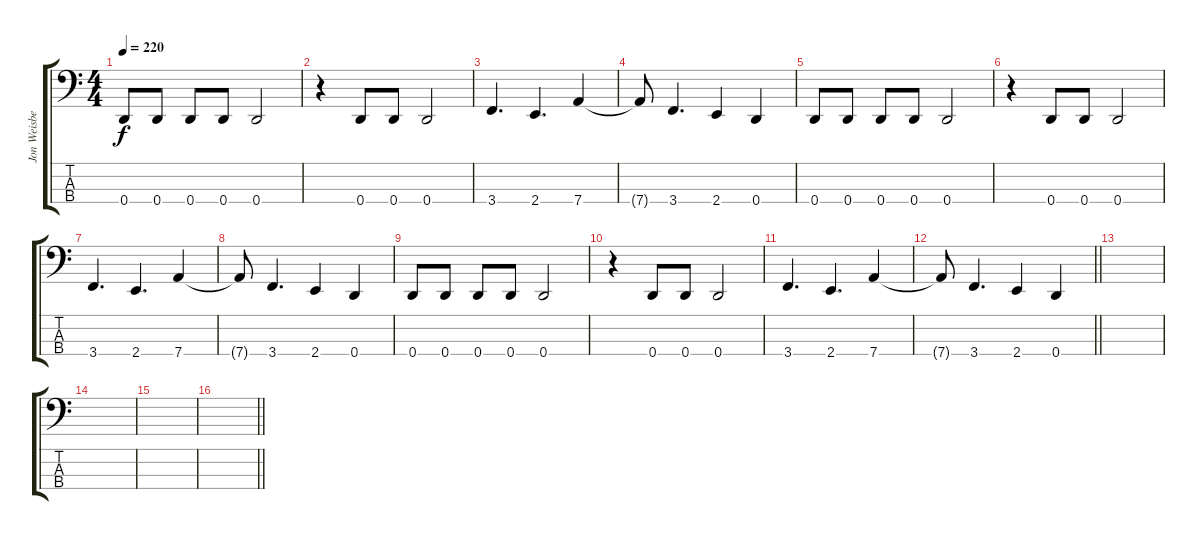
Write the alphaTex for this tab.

\track ("Jon Weisberg - Bass" "Jon Weisbe") {instrument electricbasspick}
\staff {score tabs}
\tuning (G2 D2 A1 D1) {hide}
\ts (4 4)
\tempo 220
\clef f4
\ks c
0.4.8{dy f} 0.4.8 0.4.8 0.4.8 0.4.2 |
r.4 0.4.8 0.4.8 0.4.2 |
3.4.4{d} 2.4.4{d} 7.4.4 |
7.4{t}.8 3.4.4{d} 2.4.4 0.4.4 |
0.4.8 0.4.8 0.4.8 0.4.8 0.4.2 |
r.4 0.4.8 0.4.8 0.4.2 |
3.4.4{d} 2.4.4{d} 7.4.4 |
7.4{t}.8 3.4.4{d} 2.4.4 0.4.4 |
0.4.8 0.4.8 0.4.8 0.4.8 0.4.2 |
r.4 0.4.8 0.4.8 0.4.2 |
3.4.4{d} 2.4.4{d} 7.4.4 |
\barLineRight lightlight
7.4{t}.8 3.4.4{d} 2.4.4 0.4.4 |
|
|
|
\barLineRight lightlight
